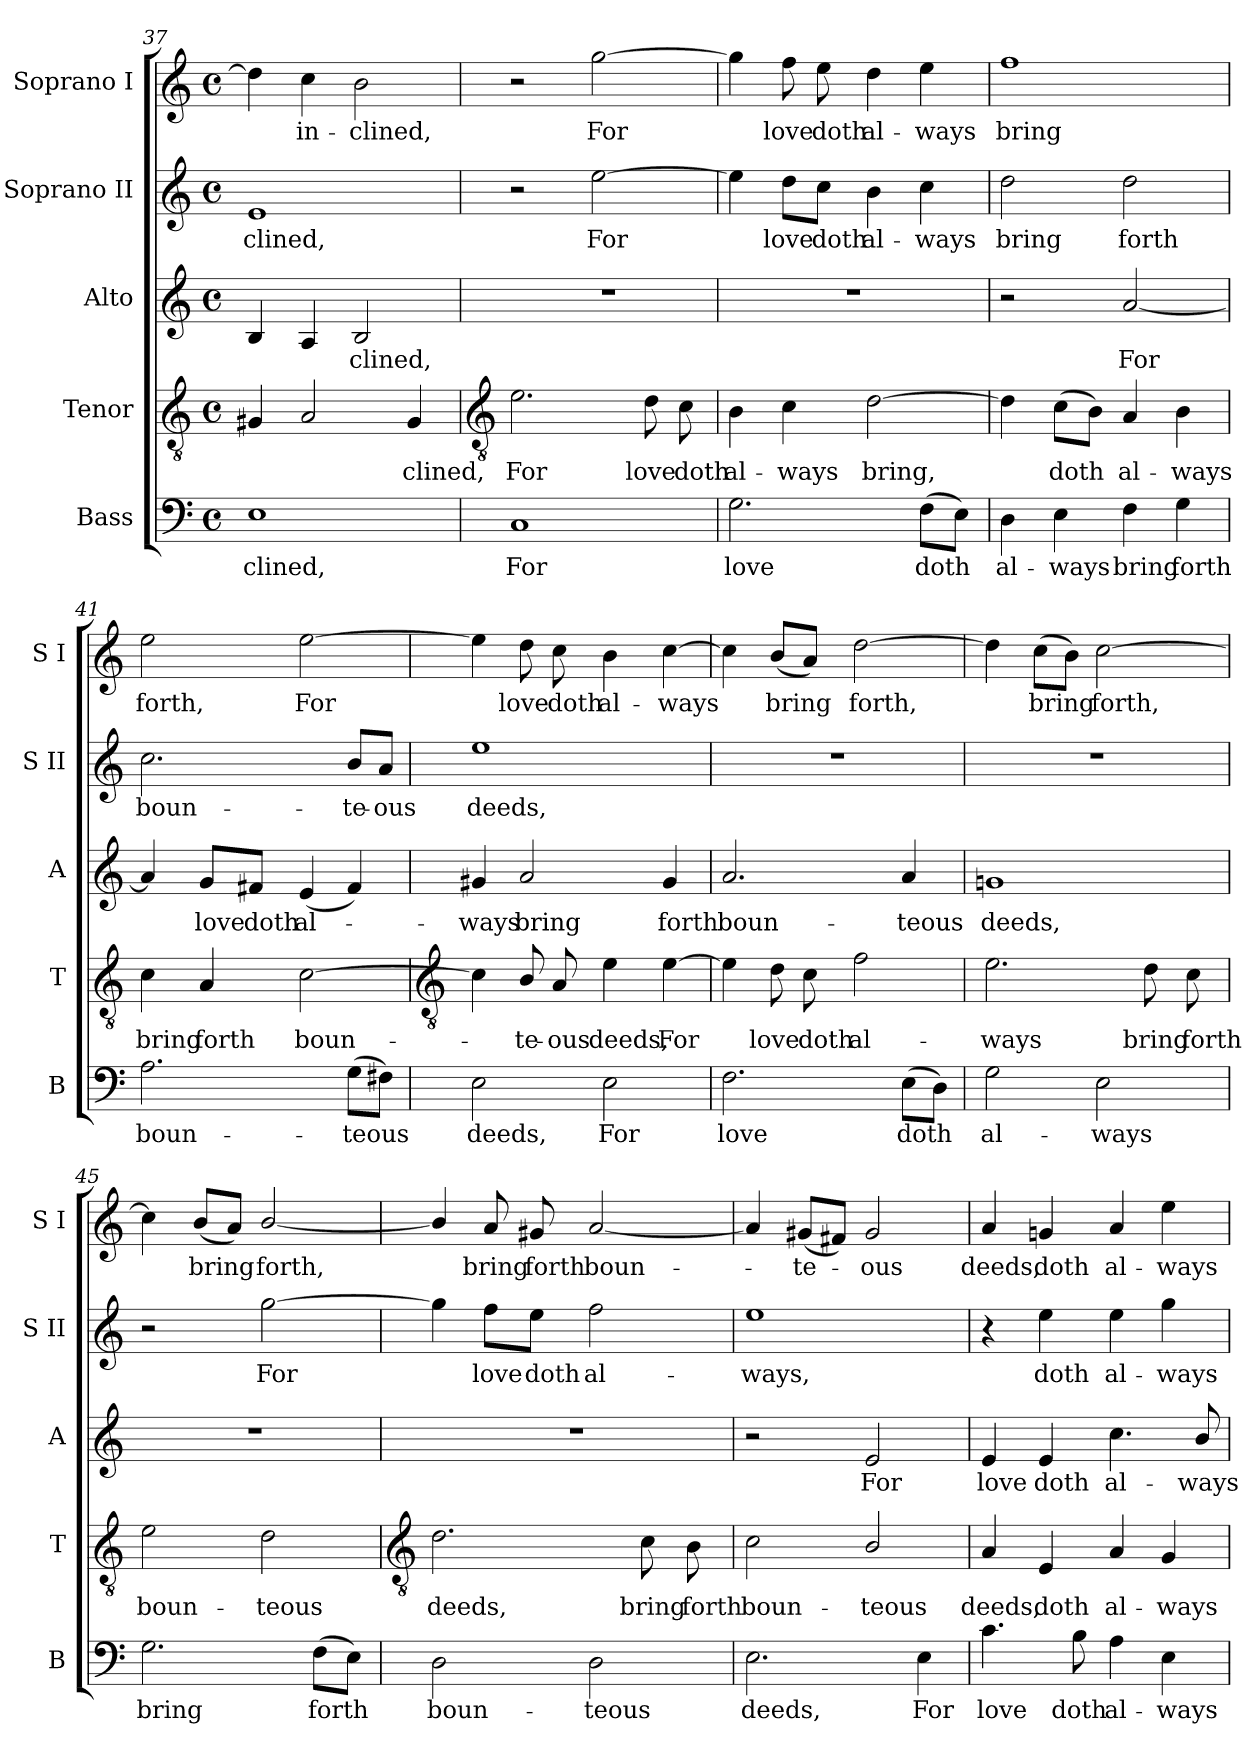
**kern	**text	**kern	**text	**kern	**text	**kern	**text	**kern	**text
*part5	*part5	*part4	*part4	*part3	*part3	*part2	*part2	*part1	*part1
*staff5	*staff5	*staff4	*staff4	*staff3	*staff3	*staff2	*staff2	*staff1	*staff1
*I"Bass	*	*I"Tenor	*	*I"Alto	*	*I"Soprano II	*	*I"Soprano I	*
*I'B	*	*I'T	*	*I'A	*	*I'S II	*	*I'S I	*
*clefF4	*	*clefGv2	*	*clefG2	*	*clefG2	*	*clefG2	*
*k[]	*	*k[]	*	*k[]	*	*k[]	*	*k[]	*
*C:	*	*C:	*	*C:	*	*C:	*	*C:	*
*M4/4	*	*M4/4	*	*M4/4	*	*M4/4	*	*M4/4	*
*met(c)	*	*met(c)	*	*met(c)	*	*met(c)	*	*met(c)	*
=37	=37	=37	=37	=37	=37	=37	=37	=37	=37
!	!LO:LY:b	!	!	!	!	!	!LO:LY:b	!	!
1E	-clined,	4G#X	.	4B	.	1e	clined,	4dd]	.
!	!	!	!	!	!	!	!	!	!LO:LY:b
.	.	2A	.	4A	.	.	.	4cc	in-
!	!	!	!	!	!LO:LY:b	!	!	!	!LO:LY:b
.	.	.	.	2B	clined,	.	.	2b	-clined,
!	!	!	!LO:LY:b	!	!	!	!	!	!
.	.	4G#	clined,	.	.	.	.	.	.
!!LO:LB:g=z
=38	=38	=38	=38	=38	=38	=38	=38	=38	=38
*	*	*clefGv2	*	*	*	*	*	*	*
!	!LO:LY:b	!	!LO:LY:b	!	!	!	!	!	!
1C	For	2.e	For	1r	.	2r	.	2r	.
!	!	!	!	!	!	!	!LO:LY:b	!	!LO:LY:b
.	.	.	.	.	.	[2ee	For	[2gg	For
!	!	!	!LO:LY:b	!	!	!	!	!	!
.	.	8d	love	.	.	.	.	.	.
!	!	!	!LO:LY:b	!	!	!	!	!	!
.	.	8c	doth	.	.	.	.	.	.
=39	=39	=39	=39	=39	=39	=39	=39	=39	=39
!	!LO:LY:b	!	!LO:LY:b	!	!	!	!	!	!
2.G	love	4B	al-	1r	.	4ee]	.	4gg]	.
!	!	!	!LO:LY:b	!	!	!	!LO:LY:b	!	!LO:LY:b
.	.	4c	-ways	.	.	8dd\L	love	8ff	love
!	!	!	!	!	!	!	!LO:LY:b	!	!LO:LY:b
.	.	.	.	.	.	8cc\J	doth	8ee	doth
!	!	!	!LO:LY:b	!	!	!	!LO:LY:b	!	!LO:LY:b
.	.	[2d	bring,	.	.	4b	al-	4dd	al-
!	!LO:LY:b	!	!	!	!	!	!LO:LY:b	!	!LO:LY:b
(>8FL	doth	.	.	.	.	4cc	-ways	4ee	-ways
8EJ)	.	.	.	.	.	.	.	.	.
=40	=40	=40	=40	=40	=40	=40	=40	=40	=40
!	!LO:LY:b	!	!	!	!	!	!LO:LY:b	!	!LO:LY:b
4D	al-	4d]	.	2r	.	2dd	bring	1ff	bring
!	!LO:LY:b	!	!LO:LY:b	!	!	!	!	!	!
4E	-ways	(>8cL	doth	.	.	.	.	.	.
.	.	8BJ)	.	.	.	.	.	.	.
!	!LO:LY:b	!	!LO:LY:b	!	!LO:LY:b	!	!LO:LY:b	!	!
4F	bring	4A	al-	[2a	For	2dd	forth	.	.
!	!LO:LY:b	!	!LO:LY:b	!	!	!	!	!	!
4G	forth	4B	-ways	.	.	.	.	.	.
=41	=41	=41	=41	=41	=41	=41	=41	=41	=41
!	!LO:LY:b	!	!LO:LY:b	!	!	!	!LO:LY:b	!	!LO:LY:b
2.A	boun-	4c	bring	4a]	.	2.cc	boun-	2ee	forth,
!	!	!	!LO:LY:b	!	!LO:LY:b	!	!	!	!
.	.	4A	forth	8g/L	love	.	.	.	.
!	!	!	!	!	!LO:LY:b	!	!	!	!
.	.	.	.	8f#X/J	doth	.	.	.	.
!	!	!	!LO:LY:b	!	!LO:LY:b	!	!	!	!LO:LY:b
.	.	[2c	boun-	(<4e	al-	.	.	[2ee	For
!	!LO:LY:b	!	!	!	!	!	!LO:LY:b	!	!
(>8GL	-teous	.	.	4f#)	.	8b/L	-te-	.	.
!	!	!	!	!	!	!	!LO:LY:b	!	!
8F#J)	.	.	.	.	.	8a/J	-ous	.	.
!!LO:LB:g=z
=42	=42	=42	=42	=42	=42	=42	=42	=42	=42
*	*	*clefGv2	*	*	*	*	*	*	*
!	!LO:LY:b	!	!	!	!LO:LY:b	!	!LO:LY:b	!	!
2E	deeds,	4c]	.	4g#X	ways	1ee	deeds,	4ee]	.
!	!	!	!LO:LY:b	!	!LO:LY:b	!	!	!	!LO:LY:b
.	.	8B/	te-	2a	bring	.	.	8dd	love
!	!	!	!LO:LY:b	!	!	!	!	!	!LO:LY:b
.	.	8A	-ous	.	.	.	.	8cc	doth
!	!LO:LY:b	!	!LO:LY:b	!	!	!	!	!	!LO:LY:b
2E	For	4e	deeds,	.	.	.	.	4b	al-
!	!	!	!LO:LY:b	!	!LO:LY:b	!	!	!	!LO:LY:b
.	.	[4e	For	4g#	forth	.	.	[4cc	-ways
=43	=43	=43	=43	=43	=43	=43	=43	=43	=43
!	!LO:LY:b	!	!	!	!LO:LY:b	!	!	!	!
2.F	love	4e]	.	2.a	boun-	1r	.	4cc]	.
!	!	!	!LO:LY:b	!	!	!	!	!	!LO:LY:b
.	.	8d	love	.	.	.	.	(<8bL	bring
!	!	!	!LO:LY:b	!	!	!	!	!	!
.	.	8c	doth	.	.	.	.	8aJ)	.
!	!	!	!LO:LY:b	!	!	!	!	!	!LO:LY:b
.	.	2f	al-	.	.	.	.	[2dd	forth,
!	!LO:LY:b	!	!	!	!LO:LY:b	!	!	!	!
(>8EL	doth	.	.	4a	-teous	.	.	.	.
8DJ)	.	.	.	.	.	.	.	.	.
=44	=44	=44	=44	=44	=44	=44	=44	=44	=44
!	!LO:LY:b	!	!LO:LY:b	!	!LO:LY:b	!	!	!	!
2G	al-	2.e	-ways	1gn	deeds,	1r	.	4dd]	.
!	!	!	!	!	!	!	!	!	!LO:LY:b
.	.	.	.	.	.	.	.	(>8ccL	bring
.	.	.	.	.	.	.	.	8bJ)	.
!	!LO:LY:b	!	!	!	!	!	!	!	!LO:LY:b
2E	-ways	.	.	.	.	.	.	[2cc	forth,
!	!	!	!LO:LY:b	!	!	!	!	!	!
.	.	8d	bring	.	.	.	.	.	.
!	!	!	!LO:LY:b	!	!	!	!	!	!
.	.	8c	forth	.	.	.	.	.	.
=45	=45	=45	=45	=45	=45	=45	=45	=45	=45
!	!LO:LY:b	!	!LO:LY:b	!	!	!	!	!	!
2.G	bring	2e	boun-	1r	.	2r	.	4cc]	.
!	!	!	!	!	!	!	!	!	!LO:LY:b
.	.	.	.	.	.	.	.	(<8bL	bring
.	.	.	.	.	.	.	.	8aJ)	.
!	!	!	!LO:LY:b	!	!	!	!LO:LY:b	!	!LO:LY:b
.	.	2d	-teous	.	.	[2gg	For	[2b/	forth,
!	!LO:LY:b	!	!	!	!	!	!	!	!
(>8FL	forth	.	.	.	.	.	.	.	.
8EJ)	.	.	.	.	.	.	.	.	.
!!LO:LB:g=z
=46	=46	=46	=46	=46	=46	=46	=46	=46	=46
*	*	*clefGv2	*	*	*	*	*	*	*
!	!LO:LY:b	!	!LO:LY:b	!	!	!	!	!	!
2D	boun-	2.d	deeds,	1r	.	4gg]	.	4b/]	.
!	!	!	!	!	!	!	!LO:LY:b	!	!LO:LY:b
.	.	.	.	.	.	8ff\L	love	8a	bring
!	!	!	!	!	!	!	!LO:LY:b	!	!LO:LY:b
.	.	.	.	.	.	8ee\J	doth	8g#X	forth
!	!LO:LY:b	!	!	!	!	!	!LO:LY:b	!	!LO:LY:b
2D	-teous	.	.	.	.	2ff	al-	[2a	boun-
!	!	!	!LO:LY:b	!	!	!	!	!	!
.	.	8c	bring	.	.	.	.	.	.
!	!	!	!LO:LY:b	!	!	!	!	!	!
.	.	8B	forth	.	.	.	.	.	.
=47	=47	=47	=47	=47	=47	=47	=47	=47	=47
!	!LO:LY:b	!	!LO:LY:b	!	!	!	!LO:LY:b	!	!
2.E	deeds,	2c	boun-	2r	.	1ee	-ways,	4a]	.
!	!	!	!	!	!	!	!	!	!LO:LY:b
.	.	.	.	.	.	.	.	(<8g#XL	te-
.	.	.	.	.	.	.	.	8f#XJ)	.
!	!	!	!LO:LY:b	!	!LO:LY:b	!	!	!	!LO:LY:b
.	.	2B/	-teous	2e	For	.	.	2g#	ous
!	!LO:LY:b	!	!	!	!	!	!	!	!
4E	For	.	.	.	.	.	.	.	.
=48	=48	=48	=48	=48	=48	=48	=48	=48	=48
!	!LO:LY:b	!	!LO:LY:b	!	!LO:LY:b	!	!	!	!LO:LY:b
4.c	love	4A	deeds,	4e	love	4r	.	4a	deeds,
!	!	!	!LO:LY:b	!	!LO:LY:b	!	!LO:LY:b	!	!LO:LY:b
.	.	4E	doth	4e	doth	4ee	doth	4gn	doth
!	!LO:LY:b	!	!	!	!	!	!	!	!
8B	doth	.	.	.	.	.	.	.	.
!	!LO:LY:b	!	!LO:LY:b	!	!LO:LY:b	!	!LO:LY:b	!	!LO:LY:b
4A	al-	4A	al-	4.cc	al-	4ee	al-	4a	al-
!	!LO:LY:b	!	!LO:LY:b	!	!	!	!LO:LY:b	!	!LO:LY:b
4E	-ways	4G	-ways	.	.	4gg	-ways	4ee	-ways
!	!	!	!	!	!LO:LY:b	!	!	!	!
.	.	.	.	8b/	-ways	.	.	.	.
=	=	=	=	=	=	=	=	=	=
*-	*-	*-	*-	*-	*-	*-	*-	*-	*-
